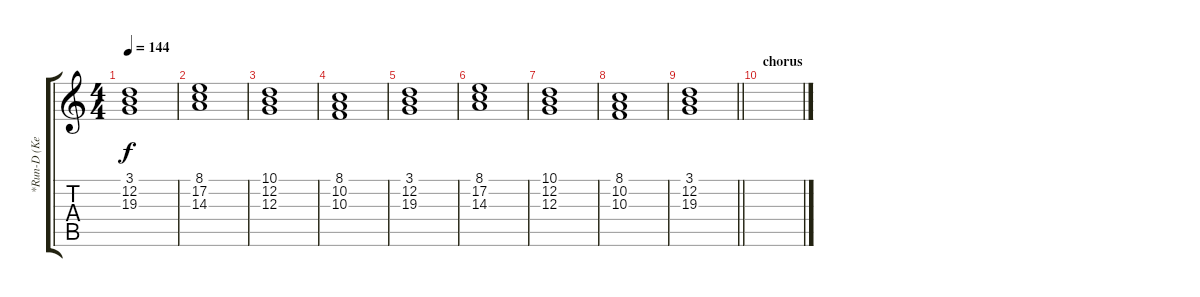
\track ("*Run-D (Keyboard 2)" "*Run-D (Ke") {instrument tremolostrings}
\staff {score tabs}
\tuning (E4 B3 G3 D3 A2 E2) {hide}
\ts (4 4)
\tempo 144
\clef g2
\ks c
(3.1 12.2 19.3).1{dy f} |
(8.1 17.2 14.3).1 |
(10.1 12.2 12.3).1 |
(8.1 10.2 10.3).1 |
(3.1 12.2 19.3).1 |
(8.1 17.2 14.3).1 |
(10.1 12.2 12.3).1 |
(8.1 10.2 10.3).1 |
\barLineRight lightlight
(3.1 12.2 19.3).1 |
\section ("" "chorus")
